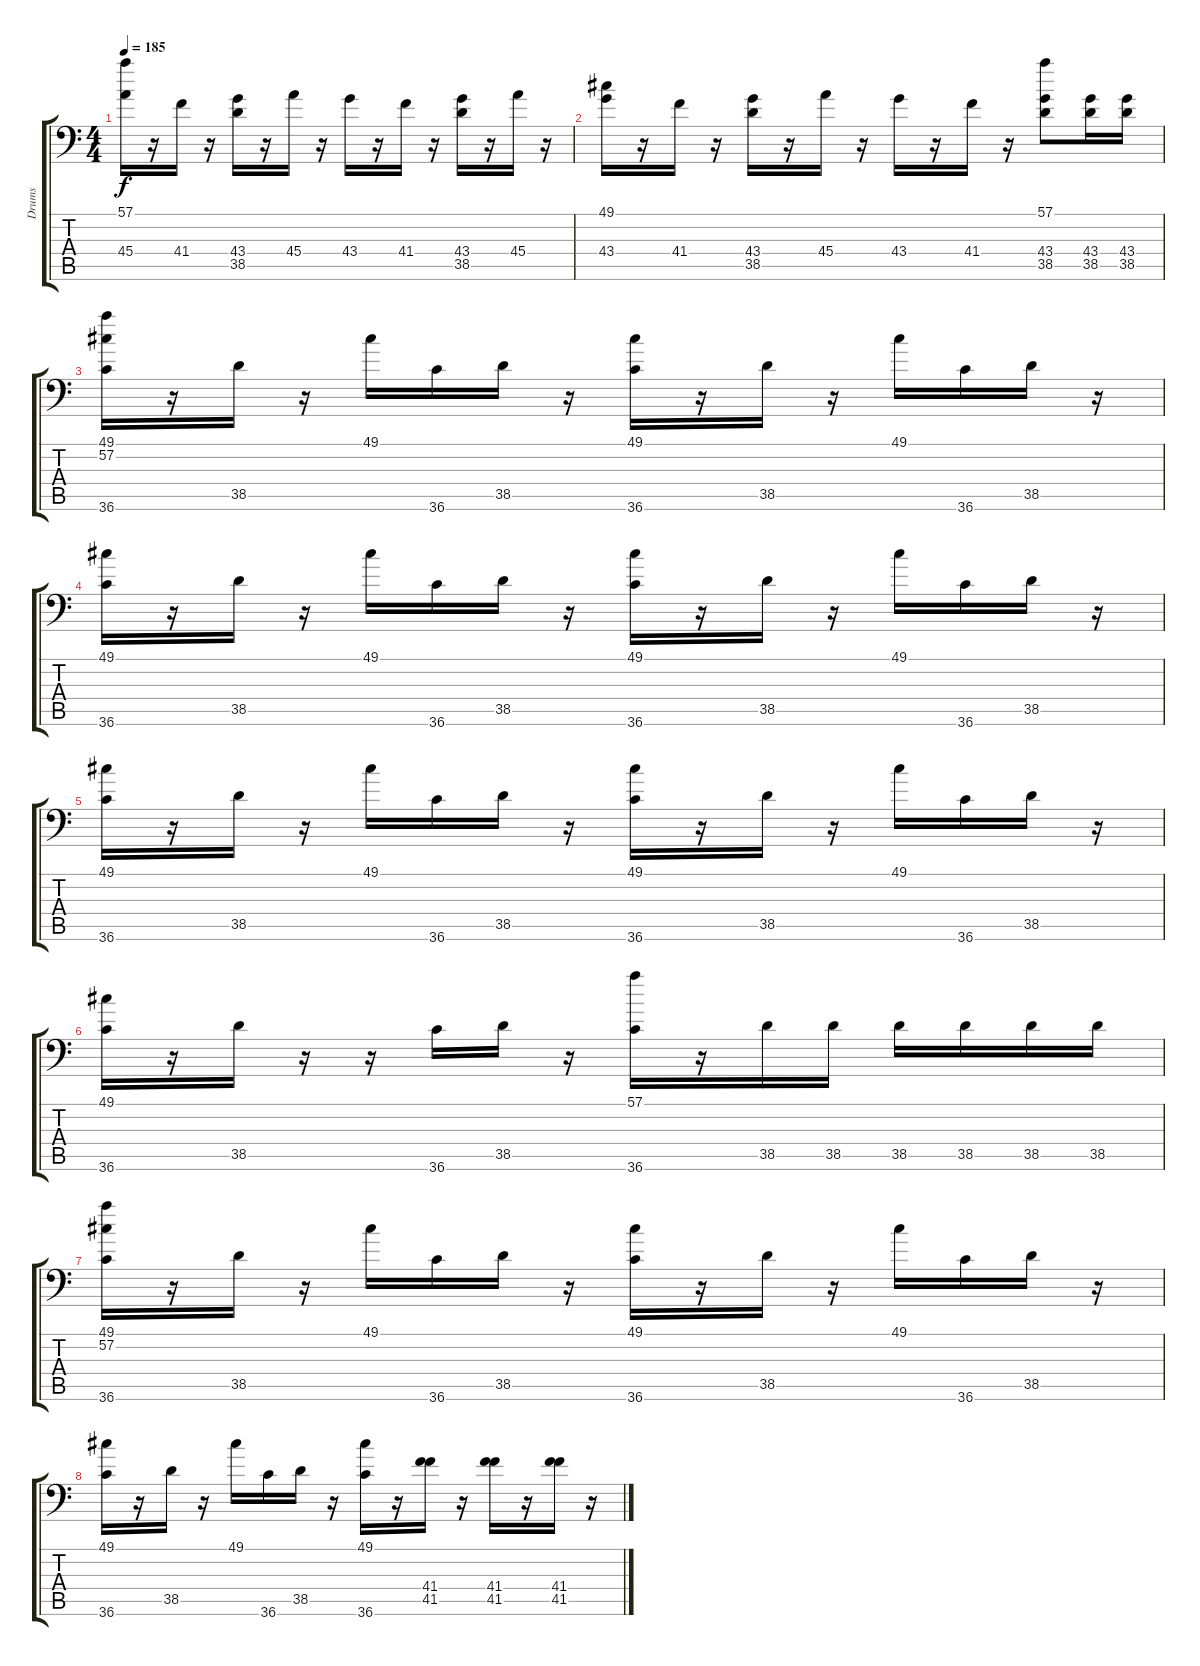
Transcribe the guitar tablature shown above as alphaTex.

\track ("Drums" "Drums") {instrument acousticgrandpiano}
\staff {score tabs}
\tuning (C-1 C-1 C-1 C-1 C-1 C-1) {hide}
\ts (4 4)
\tempo 185
\clef f4
\ks c
(57.1 45.4).16{dy f} r.16 41.4.16 r.16 (43.4 38.5).16 r.16 45.4.16 r.16 43.4.16 r.16 41.4.16 r.16 (43.4 38.5).16 r.16 45.4.16 r.16 |
(49.1 43.4).16 r.16 41.4.16 r.16 (43.4 38.5).16 r.16 45.4.16 r.16 43.4.16 r.16 41.4.16 r.16 (57.1 43.4 38.5).8 (43.4 38.5).16 (43.4 38.5).16 |
(49.1 57.2 36.6).16 r.16 38.5.16 r.16 49.1.16 36.6.16 38.5.16 r.16 (49.1 36.6).16 r.16 38.5.16 r.16 49.1.16 36.6.16 38.5.16 r.16 |
(49.1 36.6).16 r.16 38.5.16 r.16 49.1.16 36.6.16 38.5.16 r.16 (49.1 36.6).16 r.16 38.5.16 r.16 49.1.16 36.6.16 38.5.16 r.16 |
(49.1 36.6).16 r.16 38.5.16 r.16 49.1.16 36.6.16 38.5.16 r.16 (49.1 36.6).16 r.16 38.5.16 r.16 49.1.16 36.6.16 38.5.16 r.16 |
(49.1 36.6).16 r.16 38.5.16 r.16 r.16 36.6.16 38.5.16 r.16 (57.1 36.6).16 r.16 38.5.16 38.5.16 38.5.16 38.5.16 38.5.16 38.5.16 |
(49.1 57.2 36.6).16 r.16 38.5.16 r.16 49.1.16 36.6.16 38.5.16 r.16 (49.1 36.6).16 r.16 38.5.16 r.16 49.1.16 36.6.16 38.5.16 r.16 |
(49.1 36.6).16 r.16 38.5.16 r.16 49.1.16 36.6.16 38.5.16 r.16 (49.1 36.6).16 r.16 (41.4 41.5).16 r.16 (41.4 41.5).16 r.16 (41.4 41.5).16 r.16
